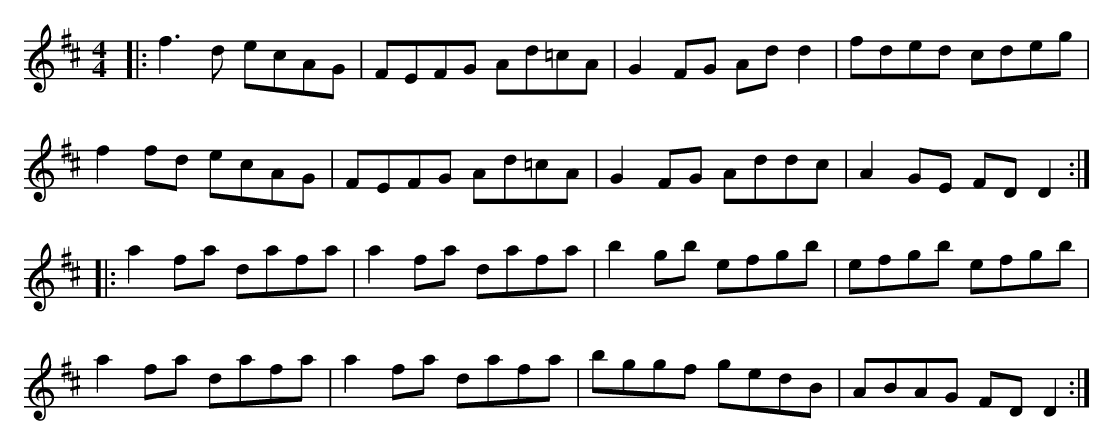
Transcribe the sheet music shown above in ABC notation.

X:1
M:4/4
K:D
|:f3d ecAG|FEFG Ad=cA|G2 FG Add2|fded cdeg|
f2 fd ecAG|FEFG Ad=cA|G2 FG Addc|A2GE FD D2:|
|:a2 fa dafa|a2 fa dafa|b2 gb efgb|efgb efgb|
a2 fa dafa|a2 fa dafa|bggf gedB|ABAG FD D2:|
